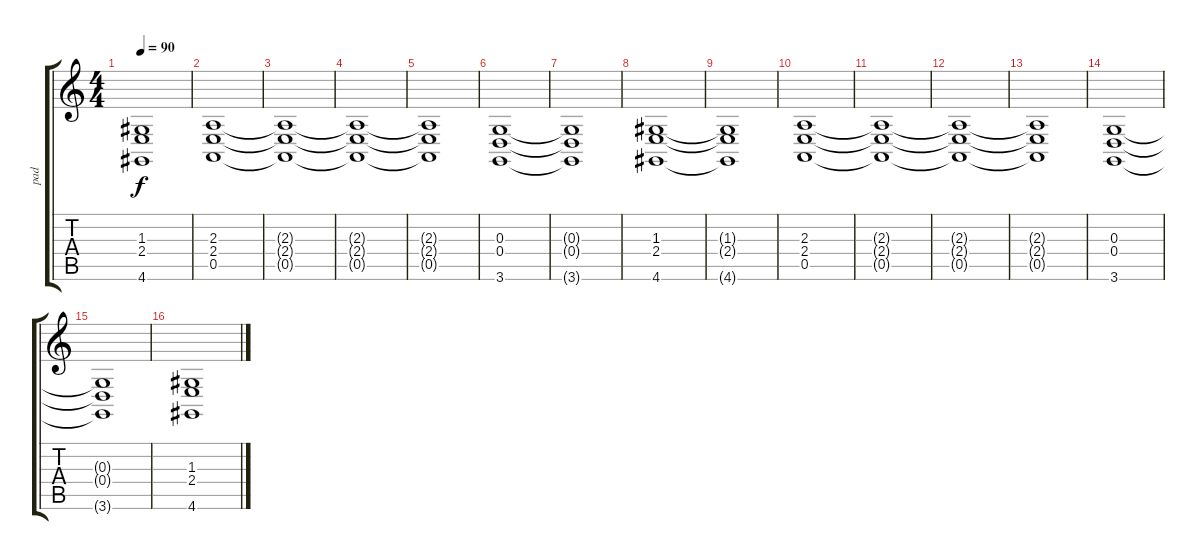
\track ("pad" "pad") {instrument pad2warm}
\staff {score tabs}
\tuning (E4 B3 G3 D3 A2 E2) {hide}
\ts (4 4)
\tempo 90
\clef g2
\ks c
(1.3{t} 2.4{t} 4.6{t}).1{dy f} |
(2.3 2.4 0.5).1 |
(2.3{t} 2.4{t} 0.5{t}).1 |
(2.3{t} 2.4{t} 0.5{t}).1 |
(2.3{t} 2.4{t} 0.5{t}).1 |
(0.3 0.4 3.6).1 |
(0.3{t} 0.4{t} 3.6{t}).1 |
(1.3 2.4 4.6).1 |
(1.3{t} 2.4{t} 4.6{t}).1 |
(2.3 2.4 0.5).1 |
(2.3{t} 2.4{t} 0.5{t}).1 |
(2.3{t} 2.4{t} 0.5{t}).1 |
(2.3{t} 2.4{t} 0.5{t}).1 |
(0.3 0.4 3.6).1 |
(0.3{t} 0.4{t} 3.6{t}).1 |
(1.3 2.4 4.6).1
